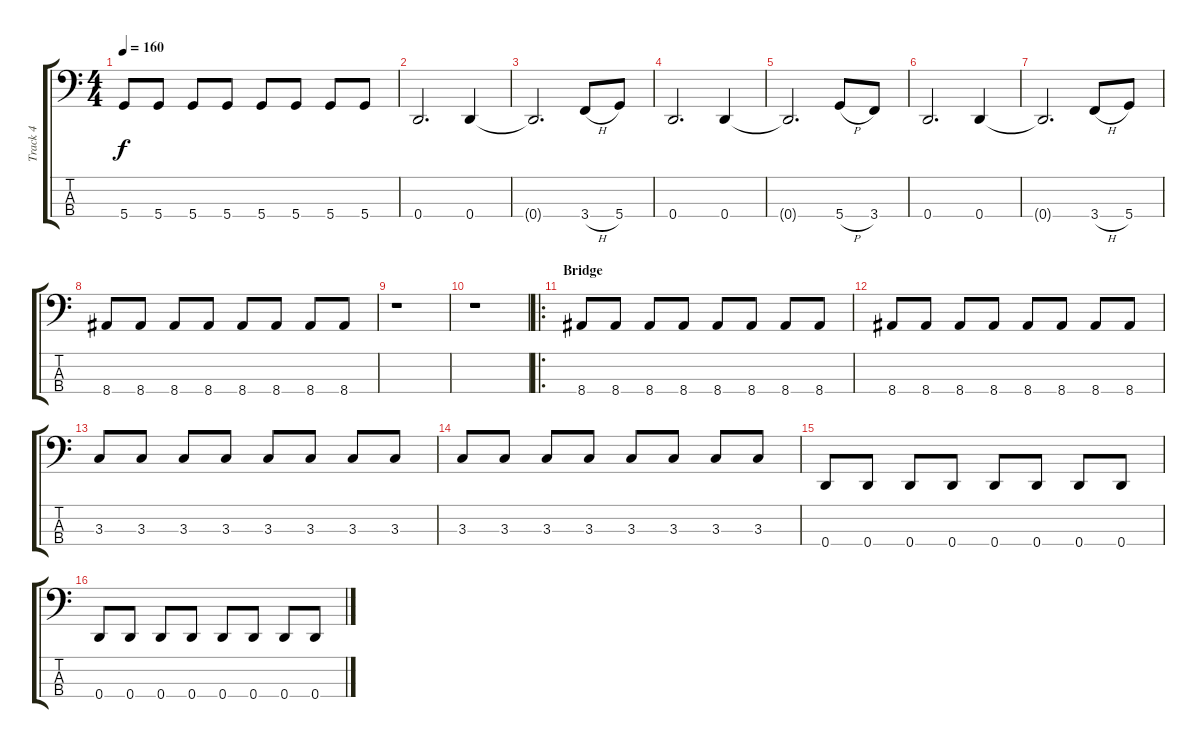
\track ("Track 4" "Track 4") {instrument electricbassfinger}
\staff {score tabs}
\tuning (G2 D2 A1 D1) {hide}
\ts (4 4)
\tempo 160
\clef f4
\ks c
5.4.8{dy f} 5.4.8 5.4.8 5.4.8 5.4.8 5.4.8 5.4.8 5.4.8 |
0.4.2{d} 0.4.4 |
0.4{t}.2{d} 3.4{h}.8 5.4.8 |
0.4.2{d} 0.4.4 |
0.4{t}.2{d} 5.4{h}.8 3.4.8 |
0.4.2{d} 0.4.4 |
0.4{t}.2{d} 3.4{h}.8 5.4.8 |
8.4.8 8.4.8 8.4.8 8.4.8 8.4.8 8.4.8 8.4.8 8.4.8 |
r.1 |
r.1 |
\ro
\section ("" "Bridge")
8.4.8 8.4.8 8.4.8 8.4.8 8.4.8 8.4.8 8.4.8 8.4.8 |
8.4.8 8.4.8 8.4.8 8.4.8 8.4.8 8.4.8 8.4.8 8.4.8 |
3.3.8 3.3.8 3.3.8 3.3.8 3.3.8 3.3.8 3.3.8 3.3.8 |
3.3.8 3.3.8 3.3.8 3.3.8 3.3.8 3.3.8 3.3.8 3.3.8 |
0.4.8 0.4.8 0.4.8 0.4.8 0.4.8 0.4.8 0.4.8 0.4.8 |
0.4.8 0.4.8 0.4.8 0.4.8 0.4.8 0.4.8 0.4.8 0.4.8
